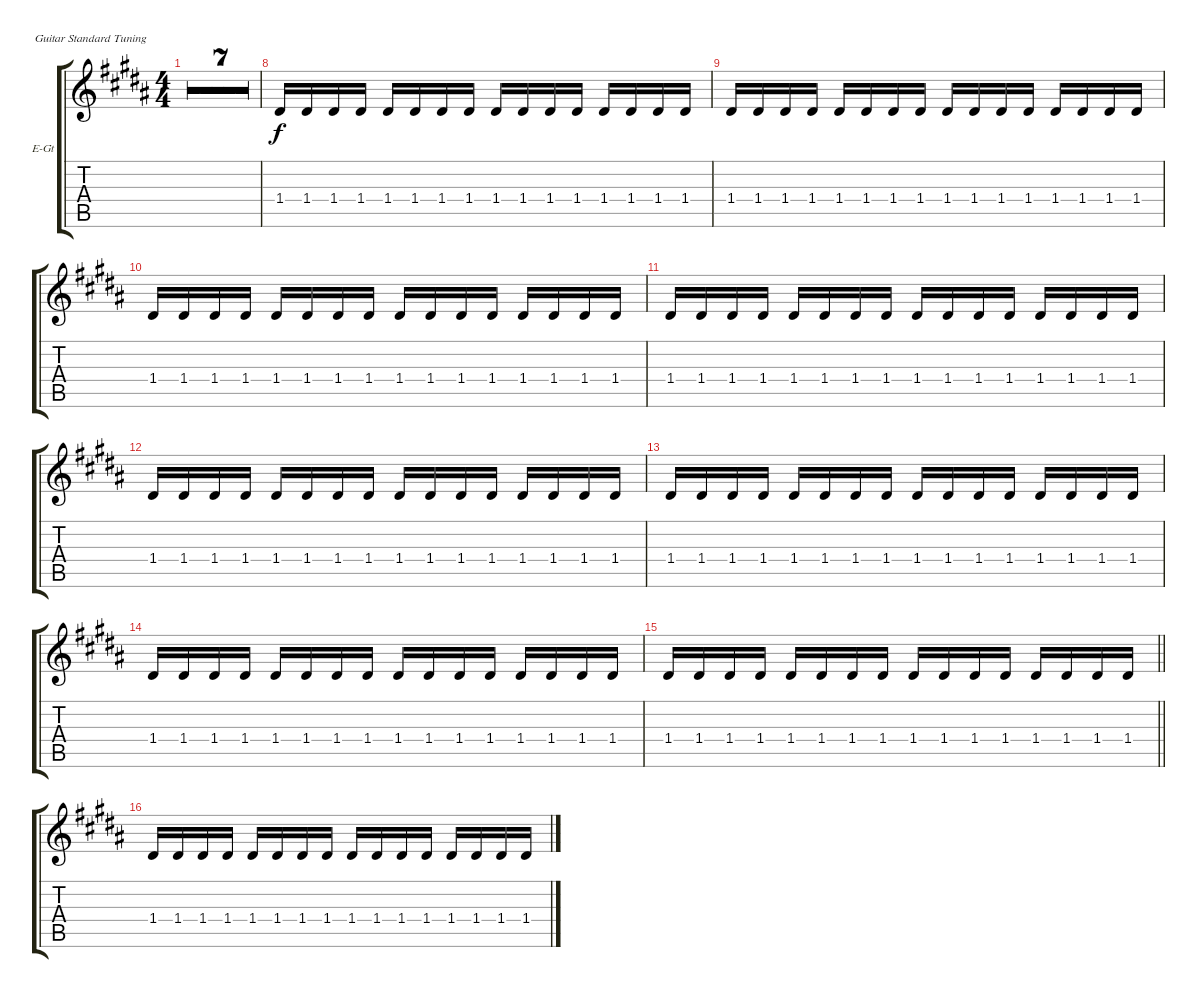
\defaultSystemsLayout 4
\bracketExtendMode groupsimilarinstruments
\firstSystemTrackNameOrientation horizontal
\otherSystemsTrackNameOrientation horizontal
\track ("Electric Guitar" "E-Gt") {multiBarRest instrument electricguitarclean}
\staff {score tabs}
\tuning (E4 B3 G3 D3 A2 E2)
\ts (4 4)
\tempo 122
\clef g2
\scale
0.556364
\ks b
|
\scale
0.221818 |
\scale
0.221818 |
\scale
0.333333 |
\scale
0.333333 |
\scale
0.333333 |
\scale
0.333333 |
\scale
0.333333 1.4.16 1.4.16 1.4.16 1.4.16 1.4.16 1.4.16 1.4.16 1.4.16 1.4.16 1.4.16 1.4.16 1.4.16 1.4.16 1.4.16 1.4.16 1.4.16 |
\scale
0.333333 1.4.16 1.4.16 1.4.16 1.4.16 1.4.16 1.4.16 1.4.16 1.4.16 1.4.16 1.4.16 1.4.16 1.4.16 1.4.16 1.4.16 1.4.16 1.4.16 |
\scale
0.333333 1.4.16 1.4.16 1.4.16 1.4.16 1.4.16 1.4.16 1.4.16 1.4.16 1.4.16 1.4.16 1.4.16 1.4.16 1.4.16 1.4.16 1.4.16 1.4.16 |
\scale
0.333333 1.4.16 1.4.16 1.4.16 1.4.16 1.4.16 1.4.16 1.4.16 1.4.16 1.4.16 1.4.16 1.4.16 1.4.16 1.4.16 1.4.16 1.4.16 1.4.16 |
\scale
0.333333 1.4.16 1.4.16 1.4.16 1.4.16 1.4.16 1.4.16 1.4.16 1.4.16 1.4.16 1.4.16 1.4.16 1.4.16 1.4.16 1.4.16 1.4.16 1.4.16 |
\scale
0.333333 1.4.16 1.4.16 1.4.16 1.4.16 1.4.16 1.4.16 1.4.16 1.4.16 1.4.16 1.4.16 1.4.16 1.4.16 1.4.16 1.4.16 1.4.16 1.4.16 |
\scale
0.333333 1.4.16 1.4.16 1.4.16 1.4.16 1.4.16 1.4.16 1.4.16 1.4.16 1.4.16 1.4.16 1.4.16 1.4.16 1.4.16 1.4.16 1.4.16 1.4.16 |
\scale
0.333333
\barLineRight lightlight
1.4.16 1.4.16 1.4.16 1.4.16 1.4.16 1.4.16 1.4.16 1.4.16 1.4.16 1.4.16 1.4.16 1.4.16 1.4.16 1.4.16 1.4.16 1.4.16 |
\scale
0.333333 1.4.16 1.4.16 1.4.16 1.4.16 1.4.16 1.4.16 1.4.16 1.4.16 1.4.16 1.4.16 1.4.16 1.4.16 1.4.16 1.4.16 1.4.16 1.4.16
